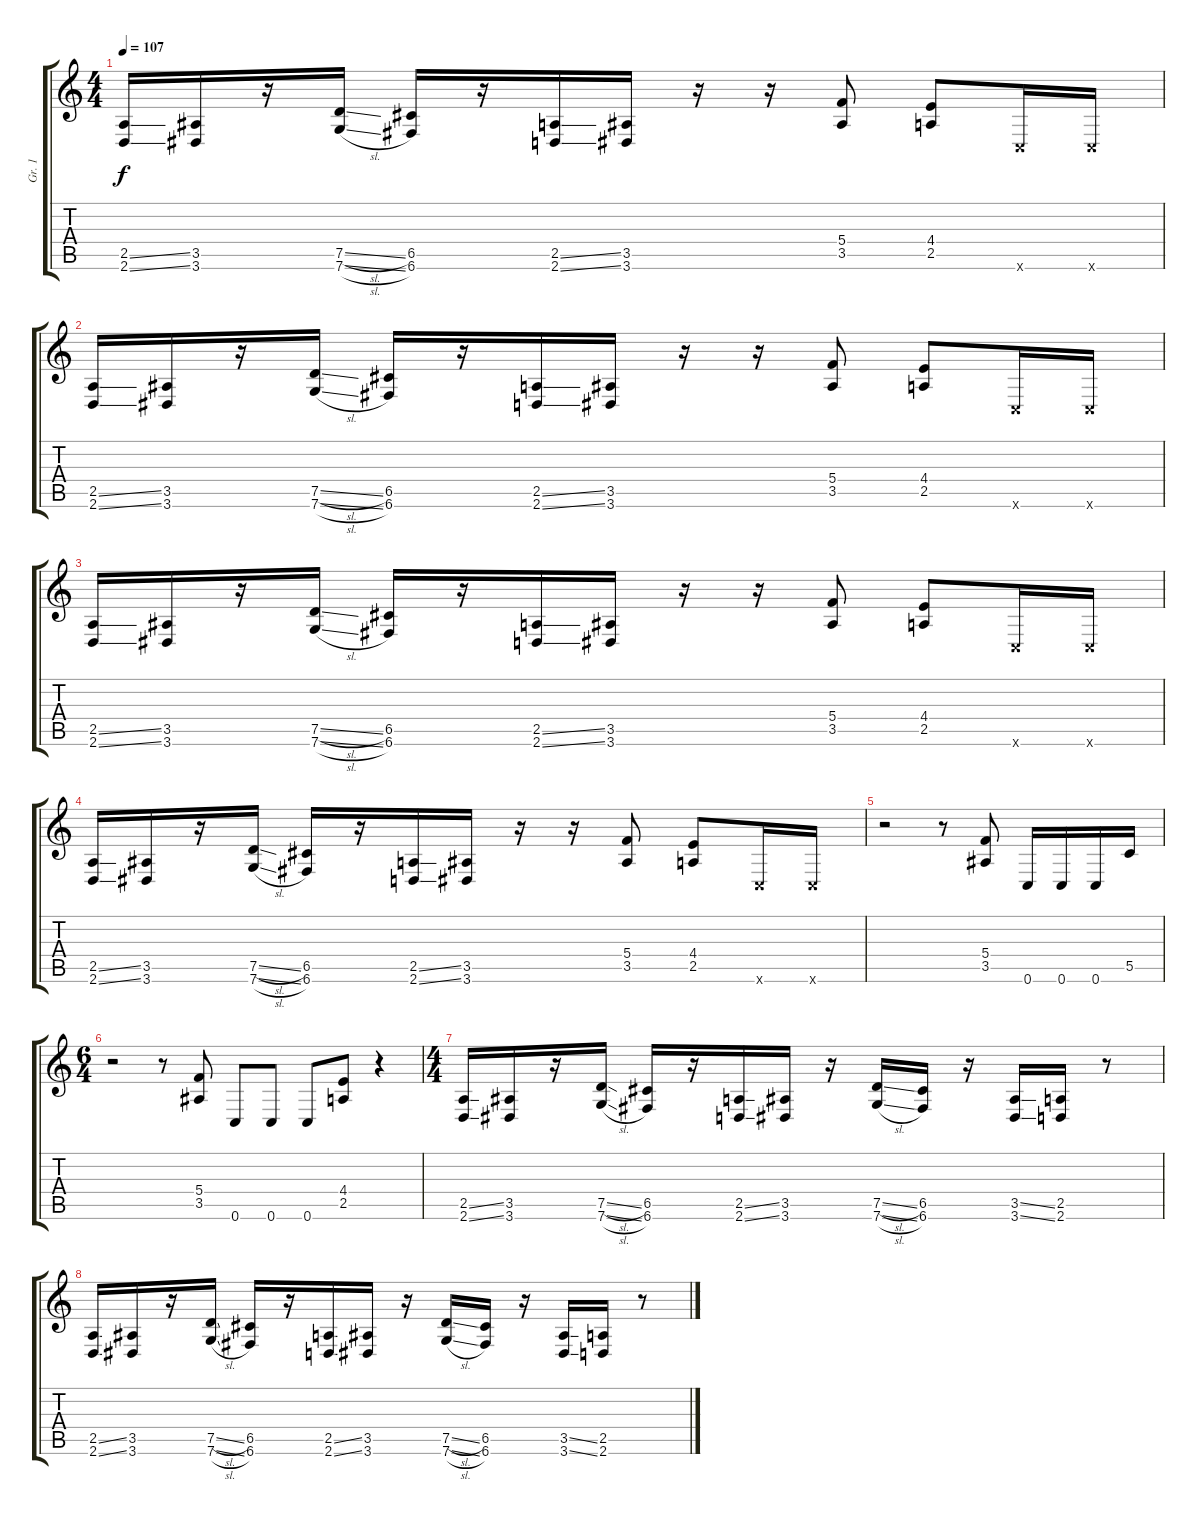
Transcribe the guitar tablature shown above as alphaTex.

\track ("Gr. 1" "Gr. 1") {instrument overdrivenguitar}
\staff {score tabs}
\tuning (D4 A3 F3 C3 G2 C2) {hide}
\ts (4 4)
\tempo 107
\clef g2
\ks c
(2.5{ss} 2.6{ss}).16{dy f instrument overdrivenguitar} (3.5 3.6).16 r.16 (7.5{sl} 7.6{sl}).16 (6.5 6.6).16 r.16 (2.5{ss} 2.6{ss}).16 (3.5 3.6).16 r.16 r.16 (5.4 3.5).8 (4.4 2.5).8 0.6{x}.16 0.6{x}.16 |
(2.5{ss} 2.6{ss}).16 (3.5 3.6).16 r.16 (7.5{sl} 7.6{sl}).16 (6.5 6.6).16 r.16 (2.5{ss} 2.6{ss}).16 (3.5 3.6).16 r.16 r.16 (5.4 3.5).8 (4.4 2.5).8 0.6{x}.16 0.6{x}.16 |
(2.5{ss} 2.6{ss}).16 (3.5 3.6).16 r.16 (7.5{sl} 7.6{sl}).16 (6.5 6.6).16 r.16 (2.5{ss} 2.6{ss}).16 (3.5 3.6).16 r.16 r.16 (5.4 3.5).8 (4.4 2.5).8 0.6{x}.16 0.6{x}.16 |
(2.5{ss} 2.6{ss}).16 (3.5 3.6).16 r.16 (7.5{sl} 7.6{sl}).16 (6.5 6.6).16 r.16 (2.5{ss} 2.6{ss}).16 (3.5 3.6).16 r.16 r.16 (5.4 3.5).8 (4.4 2.5).8 0.6{x}.16 0.6{x}.16 |
r.2 r.8 (5.4 3.5).8 0.6.16 0.6.16 0.6.16 5.5.16 |
\ts (6 4)
r.2 r.8 (5.4 3.5).8 0.6.8 0.6.8 0.6.8 (4.4 2.5).8 r.4 |
\ts (4 4)
(2.5{ss} 2.6{ss}).16 (3.5 3.6).16 r.16 (7.5{sl} 7.6{sl}).16 (6.5 6.6).16 r.16 (2.5{ss} 2.6{ss}).16 (3.5 3.6).16 r.16 (7.5{sl} 7.6{sl}).16 (6.5 6.6).16 r.16 (3.5{ss} 3.6{ss}).16 (2.5 2.6).16 r.8 |
(2.5{ss} 2.6{ss}).16 (3.5 3.6).16 r.16 (7.5{sl} 7.6{sl}).16 (6.5 6.6).16 r.16 (2.5{ss} 2.6{ss}).16 (3.5 3.6).16 r.16 (7.5{sl} 7.6{sl}).16 (6.5 6.6).16 r.16 (3.5{ss} 3.6{ss}).16 (2.5 2.6).16 r.8
